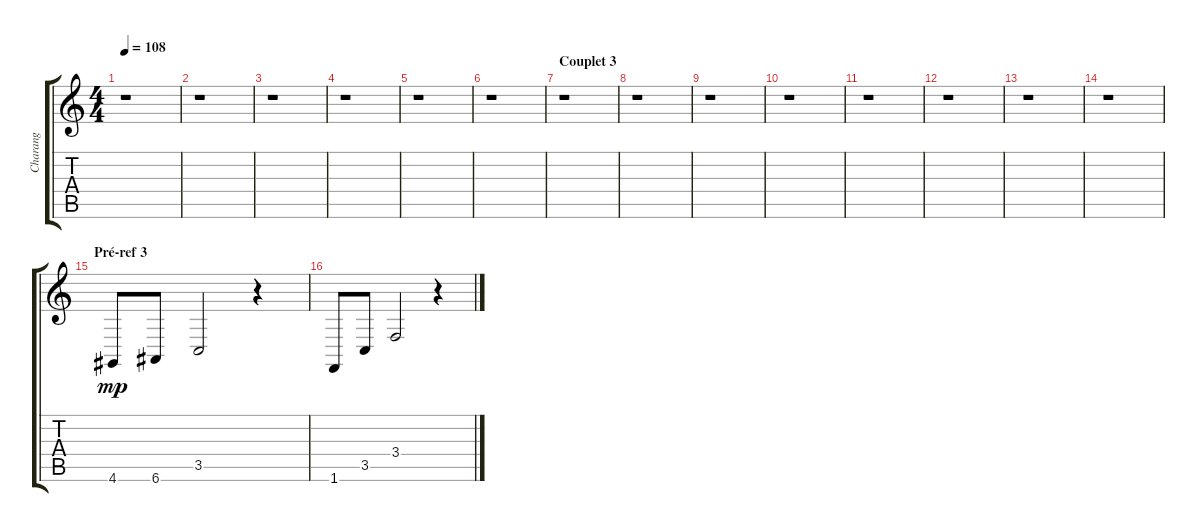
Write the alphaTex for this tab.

\track ("Charang" "Charang") {instrument lead5charang}
\staff {score tabs}
\tuning (E4 B3 G3 D3 A2 E2) {hide}
\ts (4 4)
\tempo 108
\clef g2
\ks c
r.1{dy mp} |
r.1 |
r.1 |
r.1 |
r.1 |
r.1 |
\section ("" "Couplet 3")
r.1 |
r.1 |
r.1 |
r.1 |
r.1 |
r.1 |
r.1 |
r.1 |
\section ("" "Pré-ref 3")
4.6.8 6.6.8 3.5.2 r.4 |
1.6.8 3.5.8 3.4.2 r.4
